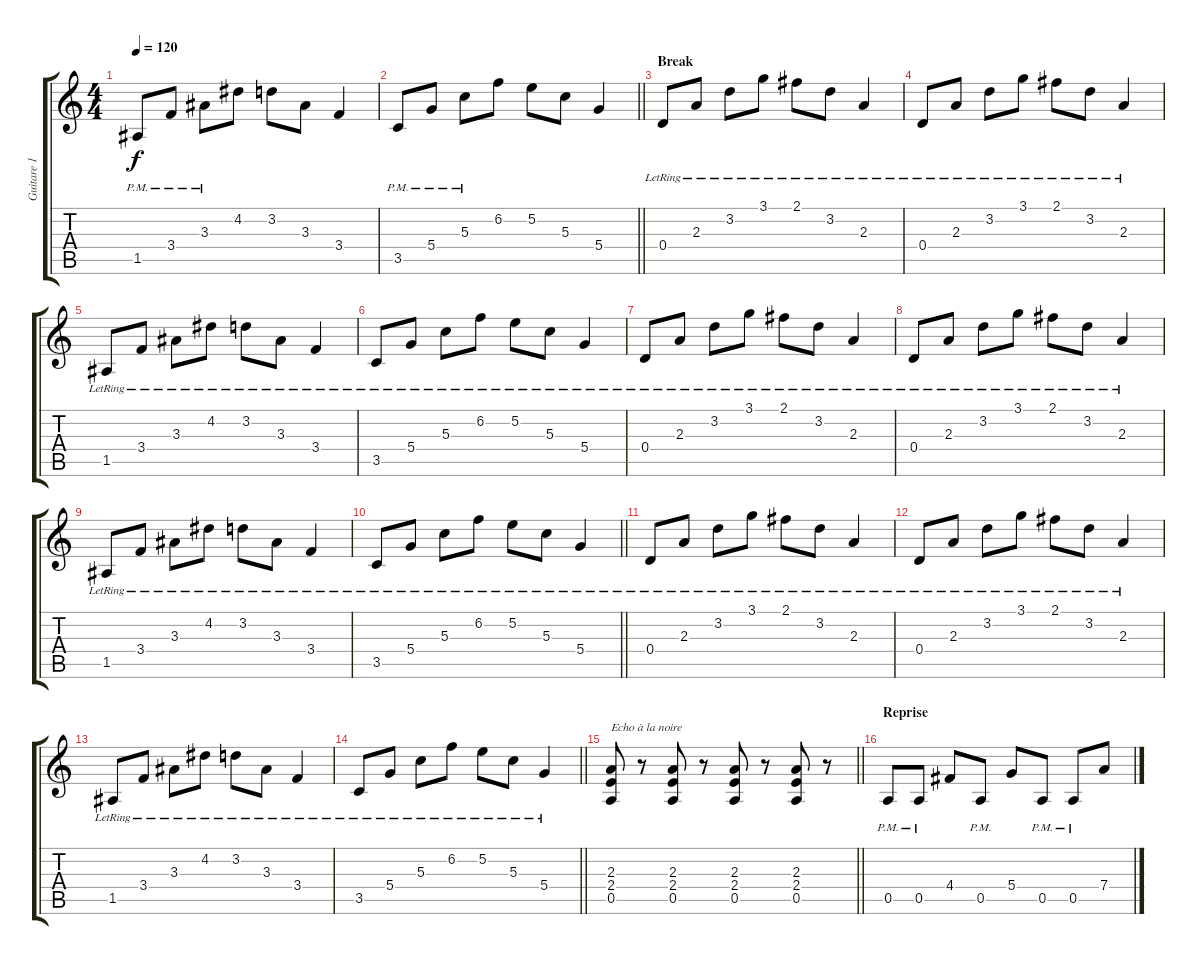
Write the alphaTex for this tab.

\track ("Guitare 1" "Guitare 1") {instrument distortionguitar}
\staff {score tabs}
\tuning (E4 B3 G3 D3 A2 E2) {hide}
\ts (4 4)
\tempo 120
\clef g2
\ks c
1.5{pm}.8{dy f} 3.4{pm}.8 3.3{pm}.8 4.2.8 3.2.8 3.3.8 3.4.4 |
\barLineRight lightlight
3.5{pm}.8 5.4{pm}.8 5.3{pm}.8 6.2.8 5.2.8 5.3.8 5.4.4 |
\section ("" "Break")
0.4{lr}.8{instrument electricguitarclean} 2.3{lr}.8 3.2{lr}.8 3.1{lr}.8 2.1{lr}.8 3.2{lr}.8 2.3{lr}.4 |
0.4{lr}.8 2.3{lr}.8 3.2{lr}.8 3.1{lr}.8 2.1{lr}.8 3.2{lr}.8 2.3{lr}.4 |
1.5{lr}.8 3.4{lr}.8 3.3{lr}.8 4.2{lr}.8 3.2{lr}.8 3.3{lr}.8 3.4{lr}.4 |
3.5{lr}.8 5.4{lr}.8 5.3{lr}.8 6.2{lr}.8 5.2{lr}.8 5.3{lr}.8 5.4{lr}.4 |
0.4{lr}.8 2.3{lr}.8 3.2{lr}.8 3.1{lr}.8 2.1{lr}.8 3.2{lr}.8 2.3{lr}.4 |
0.4{lr}.8 2.3{lr}.8 3.2{lr}.8 3.1{lr}.8 2.1{lr}.8 3.2{lr}.8 2.3{lr}.4 |
1.5{lr}.8 3.4{lr}.8 3.3{lr}.8 4.2{lr}.8 3.2{lr}.8 3.3{lr}.8 3.4{lr}.4 |
\barLineRight lightlight
3.5{lr}.8 5.4{lr}.8 5.3{lr}.8 6.2{lr}.8 5.2{lr}.8 5.3{lr}.8 5.4{lr}.4 |
0.4{lr}.8 2.3{lr}.8 3.2{lr}.8 3.1{lr}.8 2.1{lr}.8 3.2{lr}.8 2.3{lr}.4 |
0.4{lr}.8 2.3{lr}.8 3.2{lr}.8 3.1{lr}.8 2.1{lr}.8 3.2{lr}.8 2.3{lr}.4 |
1.5{lr}.8 3.4{lr}.8 3.3{lr}.8 4.2{lr}.8 3.2{lr}.8 3.3{lr}.8 3.4{lr}.4 |
\barLineRight lightlight
3.5{lr}.8 5.4{lr}.8 5.3{lr}.8 6.2{lr}.8 5.2{lr}.8 5.3{lr}.8 5.4{lr}.4 |
\barLineRight lightlight
(2.3 2.4 0.5).8{txt "Echo à la noire"} r.8 (2.3 2.4 0.5).8 r.8 (2.3 2.4 0.5).8 r.8 (2.3 2.4 0.5).8 r.8 |
\section ("" "Reprise")
0.5{pm}.8{instrument distortionguitar} 0.5{pm}.8 4.4.8 0.5{pm}.8 5.4.8 0.5{pm}.8 0.5{pm}.8 7.4.8
